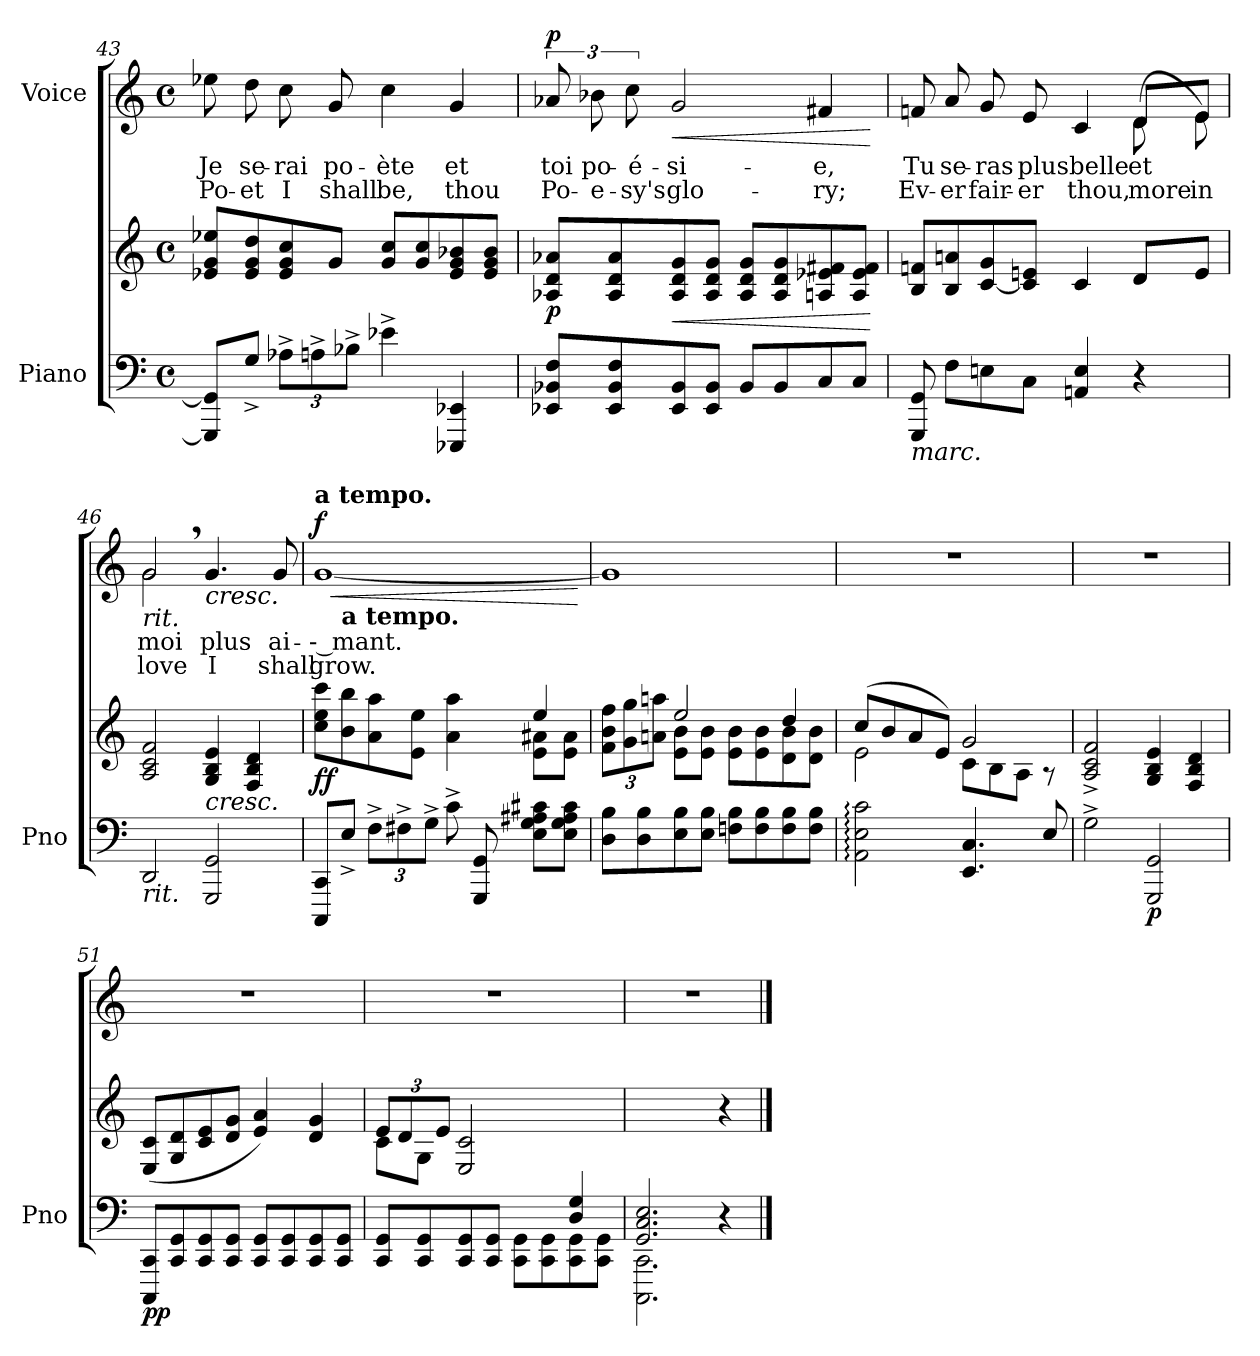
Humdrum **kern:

**kern	**kern	**dynam	**kern	**text	**text	**dynam
*part2	*part2	*part2	*part1	*part1	*part1	*part1
*staff3	*staff2	*staff2/3	*staff1	*staff1	*staff1	*staff1
*I"Piano	*	*	*I"Voice	*	*	*
*I'Pno	*	*	*	*	*	*
*clefF4	*clefG2	*	*clefG2	*	*	*
*k[]	*k[]	*	*k[]	*	*	*
*M4/4	*M4/4	*	*M4/4	*	*	*
*met(c)	*met(c)	*	*met(c)	*	*	*
=43	=43	=43	=43	=43	=43	=43
!	!	!	!	!LO:LY:b	!LO:LY:b	!
8GGG/] 8GG/]L	8e-X/ 8g/ 8ee-X/L	.	8ee-X\	Je	Po-	.
!	!	!	!	!LO:LY:b	!LO:LY:b	!
8G^/J	8e-/ 8g/ 8dd/	.	8dd\	se-	-et	.
*Xbrackettup	*	*	*	*	*	*
!	!	!	!	!LO:LY:b	!LO:LY:b	!
12A-X^\L	8e-/ 8g/ 8cc/	.	8cc\	-rai	I	.
12An^\	.	.	.	.	.	.
!	!	!	!	!LO:LY:b	!LO:LY:b	!
.	8g/J	.	8g/	po-	shall	.
12B-X^\J	.	.	.	.	.	.
!	!	!	!	!LO:LY:b	!LO:LY:b	!
4e-X^\	8g/ 8cc/L	.	4cc\	-ète	be,	.
.	8g/ 8cc/	.	.	.	.	.
!	!	!	!	!LO:LY:b	!LO:LY:b	!
4EEE-X/ 4EE-X/	8e-/ 8g/ 8b-X/	.	4g/	et	thou	.
.	8e-/ 8g/ 8b-/J	.	.	.	.	.
!!LO:LB:g=z
=44	=44	=44	=44	=44	=44	=44
!	!	!LO:DY:b	!	!LO:LY:b	!LO:LY:b	!LO:DY:b
8EE-X/ 8BB-X/ 8F/L	8A-X/ 8d/ 8a-X/L	p	12a-X/	toi	Po-	p
!	!	!	!	!LO:LY:b	!LO:LY:b	!
.	.	.	12b-X\	po-	-e-	.
8EE-/ 8BB-/ 8F/	8A-/ 8d/ 8a-/	.	.	.	.	.
!	!	!	!	!LO:LY:b	!LO:LY:b	!
.	.	.	12cc\	-é-	-sy's	.
!	!	!LO:HP:b	!	!LO:LY:b	!LO:LY:b	!LO:HP:b
8EE-/ 8BB-/	8A-/ 8d/ 8g/	<	2g/	-si-	glo-	<
8EE-/ 8BB-/J	8A-/ 8d/ 8g/J	.	.	.	.	.
8BB-/L	8A-/ 8d/ 8g/L	.	.	.	.	.
8BB-/	8A-/ 8d/ 8g/	.	.	.	.	.
!	!	!	!	!LO:LY:b	!LO:LY:b	!
8C/	8An/ 8e-X/ 8f#X/	.	4f#X/	-e,	-ry;	.
8C/J	8A/ 8e-/ 8f#/J	.	.	.	.	.
.	.	[	.	.	.	[
=45	=45	=45	=45	=45	=45	=45
!	!	!	!LO:TX:b:i:t=marc.	!	!	!
!LO:TX:b:i:t=marc.	!	!	!	!	!	!
!	!	!	!	!LO:LY:b	!LO:LY:b	!
*	*	*	*^	*	*	*
8GGG/ 8GG/	8B/ 8fn/L	.	8fn/	2.ryy	Tu	Ev-	.
!	!	!	!	!	!LO:LY:b	!LO:LY:b	!
8F\L	8B/ 8an/	.	8a/	.	se-	-er	.
!	!	!	!	!	!LO:LY:b	!LO:LY:b	!
8En\	[8c/ 8g/	.	8g/	.	-ras	fair-	.
!	!	!	!	!	!LO:LY:b	!LO:LY:b	!
8C\J	8c/] 8en/J	.	8e/	.	plus	-er	.
!	!	!	!	!	!LO:LY:b	!LO:LY:b	!
4AAn/ 4E/	4c/	.	4c/	.	belle	thou,	.
!	!	!	!	!	!LO:LY:b	!LO:LY:b	!
4r	8d/L	.	(8d\	8d/L	-et	more	.
!	!	!	!	!	!	!LO:LY:b	!
.	8e/J	.	8e\)	8e/J	.	in	.
=46	=46	=46	=46	=46	=46	=46	=46
!	!	!	!LO:TX:b:i:t=rit.	!	!	!	!
!LO:TX:b:i:t=rit.	!	!	!	!	!	!	!
!	!	!	!	!	!LO:LY:b	!LO:LY:b	!
2DD/	2A/ 2c/ 2f/	.	2g,/	2g\	moi	love	.
!	!	!	!LO:TX:b:i:t=cresc.	!	!	!	!
!	!LO:TX:b:i:t=cresc.	!	!	!	!	!	!
!	!	!	!	!	!LO:LY:b	!LO:LY:b	!
2GGG/ 2GG/	4G/ 4B/ 4e/	.	4.g/	2ryy	plus	I	.
.	4F/ 4B/ 4d/	.	.	.	.	.	.
!	!	!	!	!	!LO:LY:b	!LO:LY:b	!
.	.	.	8g/	.	ai-	shall	.
!!LO:LB:g=z	!!
=47	=47	=47	=47	=47	=47	=47	=47
*	*^	*	*	*	*	*	*
!	!	!	!	!LO:TX:a:B:t=a tempo.	!	!	!	!
!	!	!	!LO:DY:b	!	!	!LO:LY:b	!LO:LY:b	!LO:HP:b
!	!	!	!	!	!	!	!	!LO:DY:n=1:b
8CCC/ 8CC/L	8cc\ 8ee\ 8ccc\L	2.ryy	ff	[1g	8ryy	-- mant.	grow.	< f
!	!	!	!	!	!LO:TX:b:B:t=a tempo.	!	!	!
8E^/J	8b\ 8bb\	.	.	.	2..ryy	.	.	.
12F^\L	8a\ 8aa\	.	.	.	.	.	.	.
12F#X^\	.	.	.	.	.	.	.	.
.	8e\ 8ee\J	.	.	.	.	.	.	.
12G^\J	.	.	.	.	.	.	.	.
8c^\	4a\ 4aa\	.	.	.	.	.	.	.
8GGG/ 8GG/	.	.	.	.	.	.	.	.
8E\ 8G\ 8A#X\ 8c#X\L	4ee/	8e\ 8a#X\L	.	.	.	.	.	.
8E\ 8G\ 8A#\ 8c#\J	.	8e\ 8a#\J	.	.	.	.	.	.
*	*v	*v	*	*	*	*	*	*
.	.	.	.	.	.	.	[
*	*	*	*v	*v	*	*	*
=48	=48	=48	=48	=48	=48	=48
*	*Xbrackettup	*	*	*	*	*
*	*^	*	*	*	*	*
8D\ 8B\L	12f\ 12b\ 12ff\L	4ryy	.	1g]	.	.	.
.	12g\ 12gg\	.	.	.	.	.	.
8D\ 8B\	.	.	.	.	.	.	.
.	12an\ 12aan\J	.	.	.	.	.	.
8E\ 8B\	2ee/	8e\ 8b\L	.	.	.	.	.
8E\ 8B\J	.	8e\ 8b\J	.	.	.	.	.
8Fn\ 8B\L	.	8e\ 8b\L	.	.	.	.	.
8F\ 8B\	.	8e\ 8b\	.	.	.	.	.
8F\ 8B\	4dd/	8d\ 8b\	.	.	.	.	.
8F\ 8B\J	.	8d\ 8b\J	.	.	.	.	.
=49	=49	=49	=49	=49	=49	=49	=49
!	!	!	!LO:DY:b=2	!	!	!	!
!	!	!	!LO:DY:n=1:b=2	!	!	!	!
2AA\: 2E\: 2c\:	(8cc/L	2e\	other-dynamics f	1r	.	.	.
.	8b/	.	.	.	.	.	.
.	8a/	.	.	.	.	.	.
.	8e/J)	.	.	.	.	.	.
4.EE/ 4.C/	2g/	(8c\L	.	.	.	.	.
.	.	8B\	.	.	.	.	.
.	.	8A\J	.	.	.	.	.
8E/)	.	8r	.	.	.	.	.
*	*v	*v	*	*	*	*	*
!!LO:PB:g=z
=50	=50	=50	=50	=50	=50	=50
2G^\	2A/^> 2c/^> 2f/^>	.	1r	.	.	.
!	!	!LO:DY:b=2	!	!	!	!
2GGG/ 2GG/	4G/ 4B/ 4e/	p	.	.	.	.
.	4F/ 4B/ 4d/	.	.	.	.	.
=51	=51	=51	=51	=51	=51	=51
!	!	!LO:DY:b=2	!	!	!	!
8CCC/ 8CC/L	(8E/ 8c/L	pp	1r	.	.	.
8CC/ 8GG/	8G/ 8d/	.	.	.	.	.
8CC/ 8GG/	8c/ 8e/	.	.	.	.	.
8CC/ 8GG/J	8d/ 8g/J	.	.	.	.	.
8CC/ 8GG/L	4e/ 4a/)	.	.	.	.	.
8CC/ 8GG/	.	.	.	.	.	.
8CC/ 8GG/	4d/ 4g/	.	.	.	.	.
8CC/ 8GG/J	.	.	.	.	.	.
=52	=52	=52	=52	=52	=52	=52
*^	*^	*	*	*	*	*
2.ryy	8CC/ 8GG/L	12e/L	8c\L	.	1r	.	.	.
.	.	12d/	.	.	.	.	.	.
.	8CC/ 8GG/	.	8G\J	.	.	.	.	.
.	.	12e/J	.	.	.	.	.	.
.	8CC/ 8GG/	2E/ 2c/	4ryy	.	.	.	.	.
.	8CC/ 8GG/J	.	.	.	.	.	.	.
.	8CC\ 8GG\L	.	2ryy	.	.	.	.	.
.	8CC\ 8GG\	.	.	.	.	.	.	.
4D/ 4G/	8CC\ 8GG\	4ryy	.	.	.	.	.	.
.	8CC\ 8GG\J	.	.	.	.	.	.	.
*	*	*v	*v	*	*	*	*	*
=53	=53	=53	=53	=53	=53	=53	=53
2.GG/ 2.C/ 2.E/	2.CCC\ 2.CC\	2.ryy	.	1r	.	.	.
4ryy	4r	4r	.	.	.	.	.
*v	*v	*	*	*	*	*	*
==	==	==	==	==	==	==
*-	*-	*-	*-	*-	*-	*-
